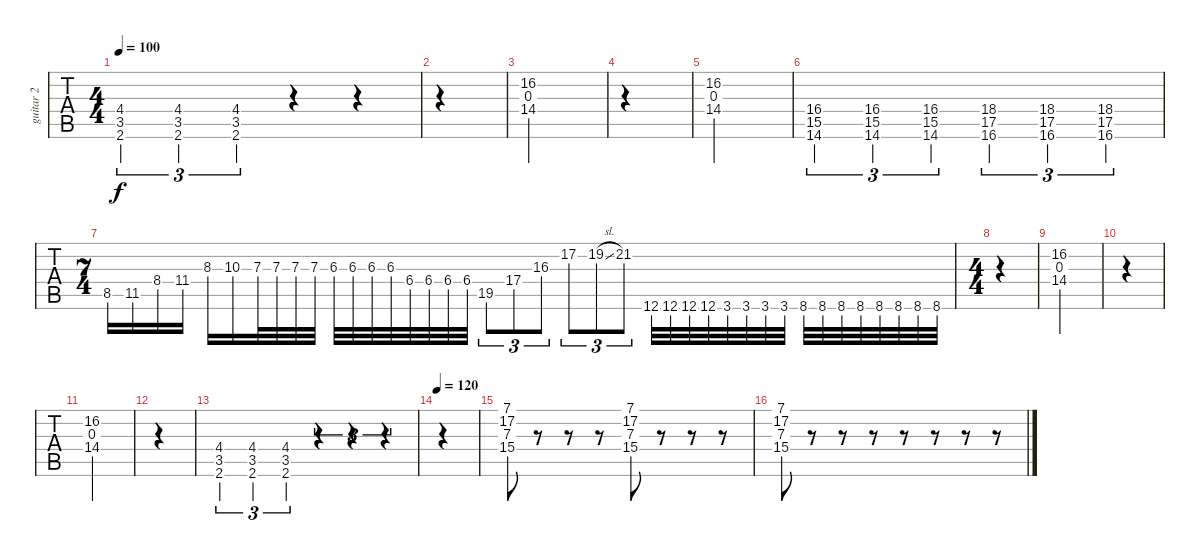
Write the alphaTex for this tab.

\track ("guitar 2" "guitar 2") {instrument overdrivenguitar}
\staff {tabs}
\tuning (B3 G3 D3 A2 E2 A1) {hide}
\ts (4 4)
\tempo 100
\clef f4
\ks c
(4.4 3.5 2.6).4{tu (3 2) dy f} (4.4 3.5 2.6).4{tu (3 2)} (4.4 3.5 2.6).4{tu (3 2)} r.4 r.4 |
|
(16.2 0.3 14.4).2 |
|
(16.2 0.3 14.4).2 |
(16.4 15.5 14.6).4{tu (3 2)} (16.4 15.5 14.6).4{tu (3 2)} (16.4 15.5 14.6).4{tu (3 2)} (18.4 17.5 16.6).4{tu (3 2)} (18.4 17.5 16.6).4{tu (3 2)} (18.4 17.5 16.6).4{tu (3 2)} |
\ts (7 4)
8.5.16 11.5.16 8.4.16 11.4.16 8.3.16 10.3.16 7.3.32 7.3.32 7.3.32 7.3.32 6.3.32 6.3.32 6.3.32 6.3.32 6.4.32 6.4.32 6.4.32 6.4.32 19.5.8{tu (3 2)} 17.4.8{tu (3 2)} 16.3.8{tu (3 2)} 17.2.8{tu (3 2)} 19.2{sl}.8{tu (3 2)} 21.2.8{tu (3 2)} 12.6.32 12.6.32 12.6.32 12.6.32 3.6.32 3.6.32 3.6.32 3.6.32 8.6.32 8.6.32 8.6.32 8.6.32 8.6.32 8.6.32 8.6.32 8.6.32 |
\ts (4 4)
|
(16.2 0.3 14.4).2 |
|
(16.2 0.3 14.4).2 |
|
(4.4 3.5 2.6).4{tu (3 2)} (4.4 3.5 2.6).4{tu (3 2)} (4.4 3.5 2.6).4{tu (3 2)} r.4{tu (3 2)} r.4{tu (3 2)} r.4{tu (3 2)} |
\tempo 120
|
(7.1 17.2 7.3 15.4).8 r.8 r.8 r.8 (7.1 17.2 7.3 15.4).8 r.8 r.8 r.8 |
(7.1 17.2 7.3 15.4).8 r.8 r.8 r.8 r.8 r.8 r.8 r.8
